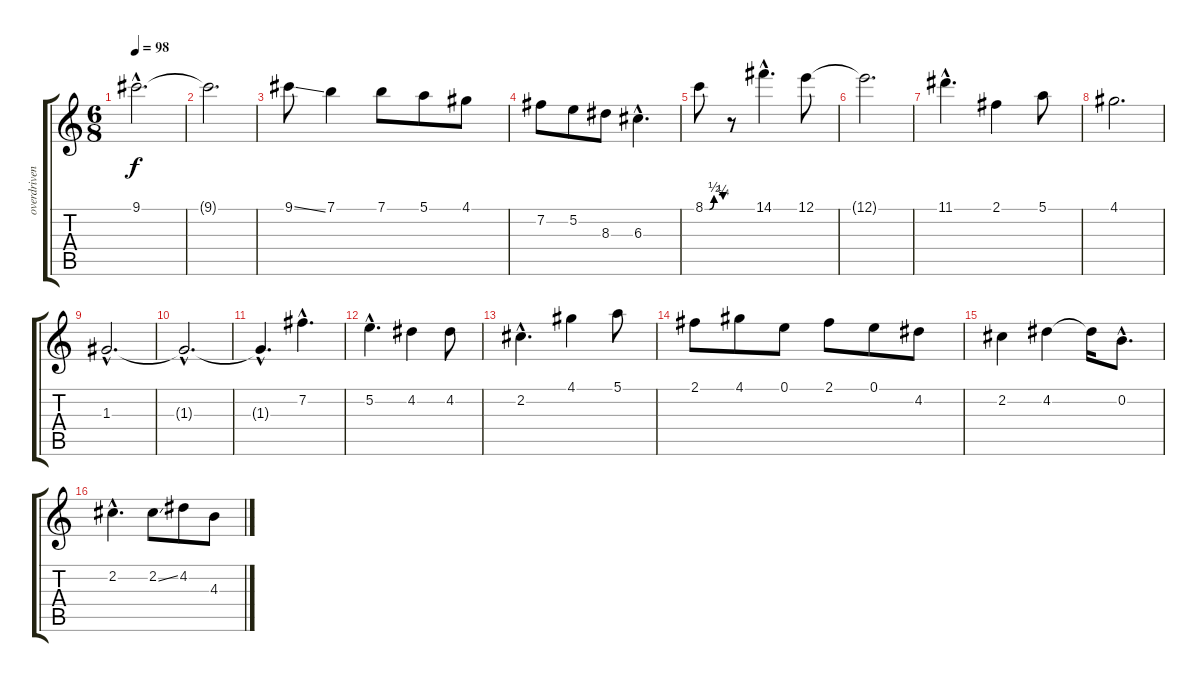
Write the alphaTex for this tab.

\track ("overdriven" "overdriven") {instrument distortionguitar}
\staff {score tabs}
\tuning (E4 B3 G3 D3 A2 E2) {hide}
\ts (6 8)
\tempo 98
\clef g2
\ks c
9.1{hac}.2{d dy f} |
9.1{t}.2{d} |
9.1{ss}.8 7.1.4 7.1.8 5.1.8 4.1.8 |
7.2.8 5.2.8 8.3.8 6.3{hac}.4{d} |
8.1{be (custom 0 0 6 0 15 0 30 2 58 2 60 1)}.8 r.8 14.1{hac}.4{d} 12.1.8 |
12.1{t}.2{d} |
11.1{hac}.4{d} 2.1.4 5.1.8 |
4.1.2{d} |
1.3{hac}.2{d} |
1.3{hac t}.2{d} |
1.3{hac t}.4{d} 7.2{hac}.4{d} |
5.2{hac}.4{d} 4.2.4 4.2.8 |
2.2{hac}.4{d} 4.1.4 5.1.8 |
2.1.8 4.1.8 0.1.8 2.1.8 0.1.8 4.2.8 |
2.2.4 4.2.4 4.2{t}.16 0.2{hac}.8{d} |
2.2{hac}.4{d} 2.2{ss}.8 4.2.8 4.3.8
